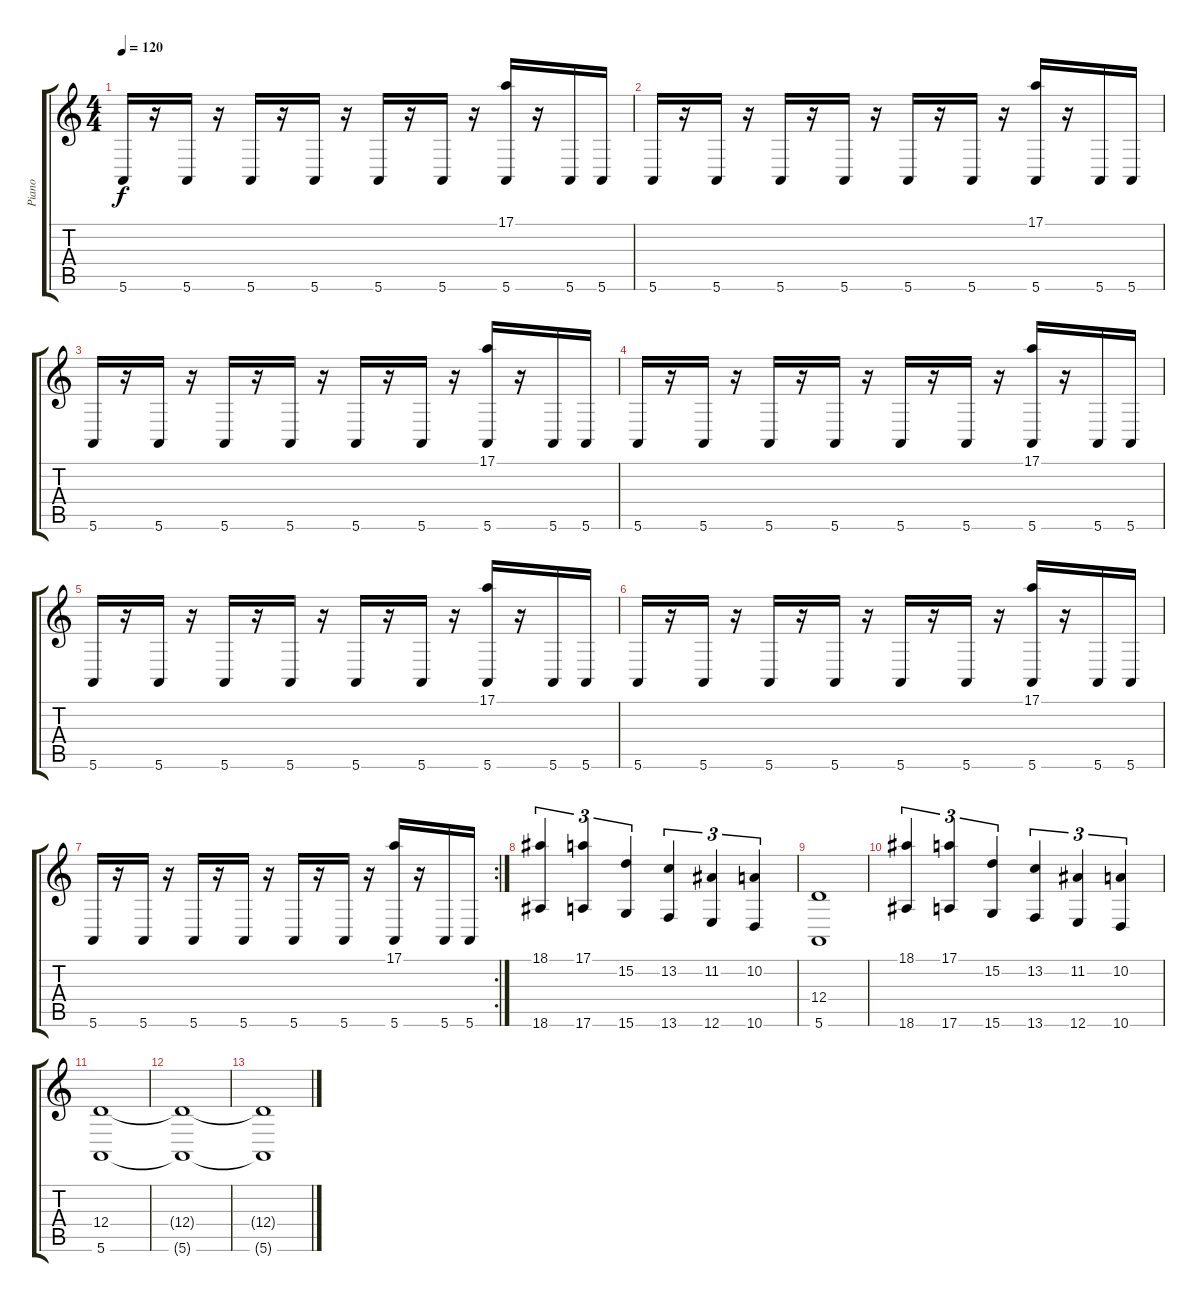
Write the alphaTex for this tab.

\track ("Piano" "Piano") {instrument acousticgrandpiano}
\staff {score tabs}
\tuning (E4 B3 G3 D3 A2 E2) {hide}
\ts (4 4)
\tempo 120
\clef g2
\ks c
5.6.16{dy f} r.16 5.6.16 r.16 5.6.16 r.16 5.6.16 r.16 5.6.16 r.16 5.6.16 r.16 (17.1 5.6).16 r.16 5.6.16 5.6.16 |
5.6.16 r.16 5.6.16 r.16 5.6.16 r.16 5.6.16 r.16 5.6.16 r.16 5.6.16 r.16 (17.1 5.6).16 r.16 5.6.16 5.6.16 |
5.6.16 r.16 5.6.16 r.16 5.6.16 r.16 5.6.16 r.16 5.6.16 r.16 5.6.16 r.16 (17.1 5.6).16 r.16 5.6.16 5.6.16 |
5.6.16 r.16 5.6.16 r.16 5.6.16 r.16 5.6.16 r.16 5.6.16 r.16 5.6.16 r.16 (17.1 5.6).16 r.16 5.6.16 5.6.16 |
5.6.16 r.16 5.6.16 r.16 5.6.16 r.16 5.6.16 r.16 5.6.16 r.16 5.6.16 r.16 (17.1 5.6).16 r.16 5.6.16 5.6.16 |
5.6.16 r.16 5.6.16 r.16 5.6.16 r.16 5.6.16 r.16 5.6.16 r.16 5.6.16 r.16 (17.1 5.6).16 r.16 5.6.16 5.6.16 |
\rc 2
5.6.16 r.16 5.6.16 r.16 5.6.16 r.16 5.6.16 r.16 5.6.16 r.16 5.6.16 r.16 (17.1 5.6).16 r.16 5.6.16 5.6.16 |
(18.1 18.6).4{tu (3 2)} (17.1 17.6).4{tu (3 2)} (15.2 15.6).4{tu (3 2)} (13.2 13.6).4{tu (3 2)} (11.2 12.6).4{tu (3 2)} (10.2 10.6).4{tu (3 2)} |
(12.4 5.6).1 |
(18.1 18.6).4{tu (3 2)} (17.1 17.6).4{tu (3 2)} (15.2 15.6).4{tu (3 2)} (13.2 13.6).4{tu (3 2)} (11.2 12.6).4{tu (3 2)} (10.2 10.6).4{tu (3 2)} |
(12.4 5.6).1{volume 0} |
(12.4{t} 5.6{t}).1 |
(12.4{t} 5.6{t}).1
